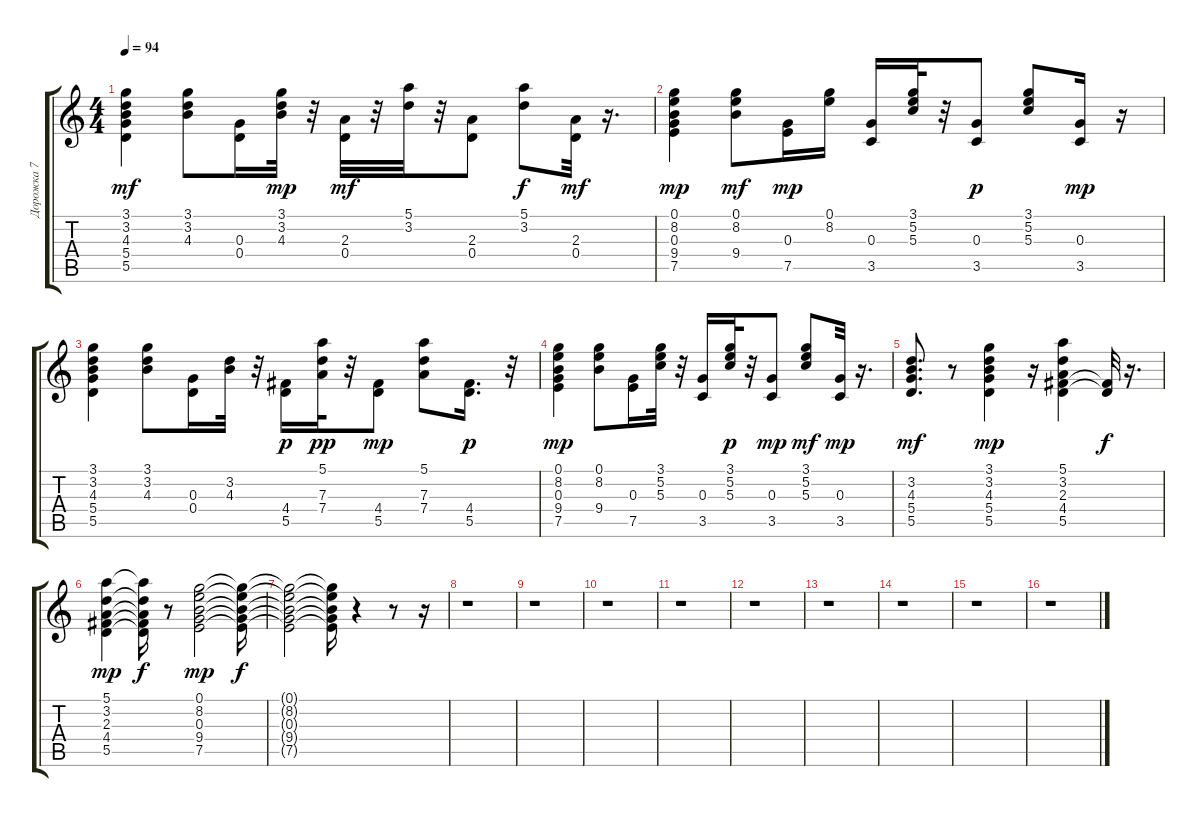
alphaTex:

\track ("Дорожка 7" "Дорожка 7") {instrument acousticguitarsteel}
\staff {score tabs}
\tuning (E4 B3 G3 D3 A2 E2) {hide}
\ts (4 4)
\tempo 94
\clef g2
\ks c
(3.1 3.2 4.3 5.4 5.5).4{dy mf} (3.1 3.2 4.3).8 (0.3 0.4).16 (3.1 3.2 4.3).32{dy mp} r.32 (2.3 0.4).32{dy mf} r.32 (5.1 3.2).32 r.32 (2.3 0.4).8 (5.1 3.2).8{dy f} (2.3 0.4).32{dy mf} r.16{d} |
(0.1 8.2 0.3 9.4 7.5).4{dy mp} (0.1 8.2 9.4).8{dy mf} (0.3 7.5).16{dy mp} (0.1 8.2).16 (0.3 3.5).16 (3.1 5.2 5.3).32 r.32 (0.3 3.5).8{dy p} (3.1 5.2 5.3).8 (0.3 3.5).16{dy mp} r.16 |
(3.1 3.2 4.3 5.4 5.5).4 (3.1 3.2 4.3).8 (0.3 0.4).16 (3.2 4.3).32 r.32 (4.4 5.5).16{dy p} (5.1 7.3 7.4).32{dy pp} r.32 (4.4 5.5).8{dy mp} (5.1 7.3 7.4).8 (4.4 5.5).16{d dy p} r.32 |
(0.1 8.2 0.3 9.4 7.5).4{dy mp} (0.1 8.2 9.4).8 (0.3 7.5).16 (3.1 5.2 5.3).32 r.32 (0.3 3.5).16 (3.1 5.2 5.3).32{dy p} r.32 (0.3 3.5).8{dy mp} (3.1 5.2 5.3).8{dy mf} (0.3 3.5).32{dy mp} r.16{d} |
(3.2 4.3 5.4 5.5).8{d dy mf} r.8 (3.1 3.2 4.3 5.4 5.5).4{dy mp} r.16 (5.1 3.2 2.3 4.4 5.5).4 (4.4{t} 5.5{t}).32{dy f} r.16{d} |
(5.1 3.2 2.3 4.4 5.5).4{dy mp} (5.1{t} 3.2{t} 2.3{t} 4.4{t} 5.5{t}).16{dy f} r.8 (0.1 8.2 0.3 9.4 7.5).2{dy mp} (0.1{t} 8.2{t} 0.3{t} 9.4{t} 7.5{t}).16{dy f} |
(0.1{t} 8.2{t} 0.3{t} 9.4{t} 7.5{t}).2 (0.1{t} 8.2{t} 0.3{t} 9.4{t} 7.5{t}).16 r.4 r.8 r.16 |
r.1 |
r.1 |
r.1 |
r.1 |
r.1 |
r.1 |
r.1 |
r.1 |
r.1
